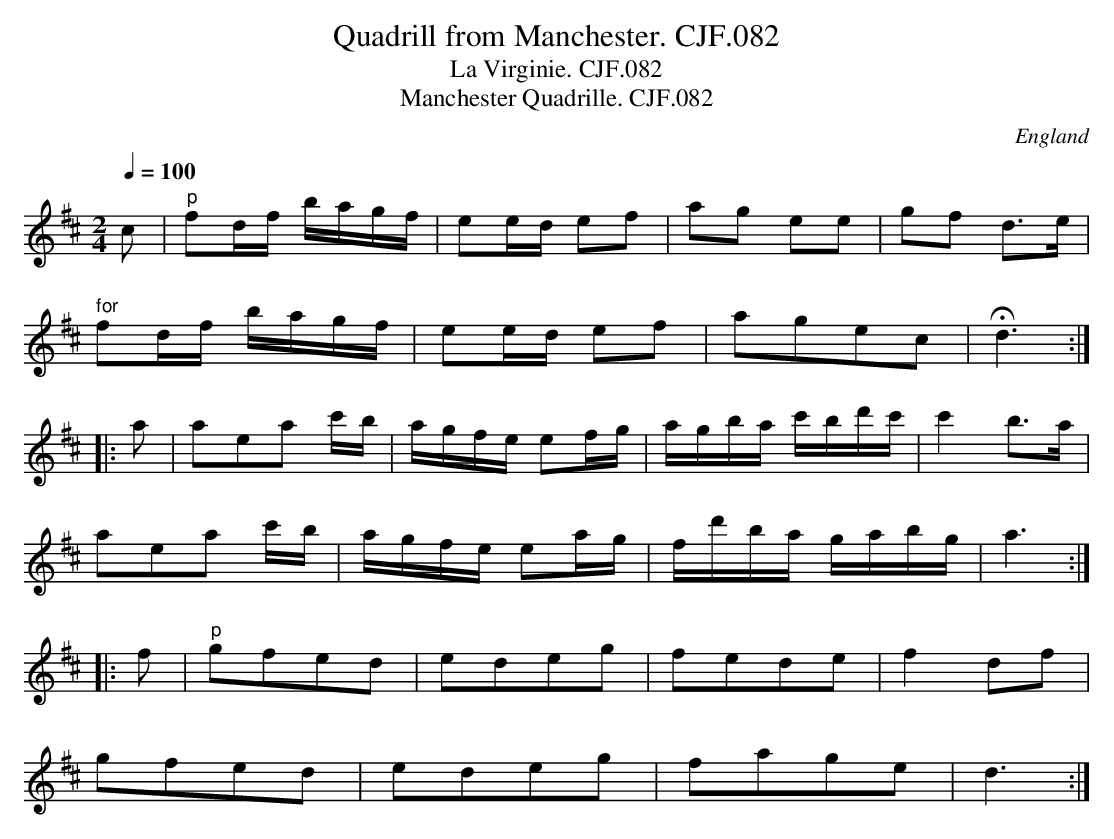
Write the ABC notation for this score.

X:1
T:Quadrill from Manchester. CJF.082
T:La Virginie. CJF.082
T:Manchester Quadrille. CJF.082
L:1/8
M:2/4
O:England
Q:1/4=100
K:D
c|"p"fd/f/ b/a/g/f/|ee/d/ ef|ag ee|gf d>e|!
" for"fd/f/ b/a/g/f/|ee/d/ ef|agec|Hd3:|!
|:a|aea c'/b/|a/g/f/e/ ef/g/|a/g/b/a/ c'/b/d'/c'/|\
c'2b>a|!
aea c'/b/|a/g/f/e/ ea/g/|\
f/d'/b/a/ g/a/b/g/|a3:|!
|:f|"p"gfed|edeg|fede|f2df|!
gfed|edeg|fage|d3:|
